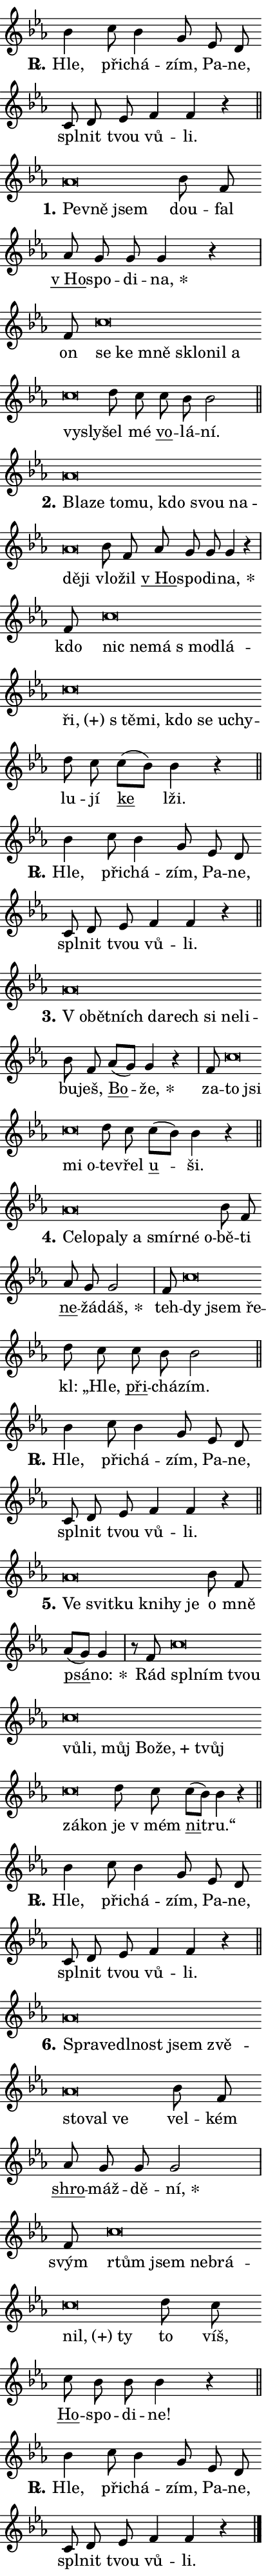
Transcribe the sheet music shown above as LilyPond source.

\version "2.24.0"
\header { tagline = "" }
\paper {
  indent = 0\cm
  top-margin = 0\cm
  right-margin = 0.13\cm % to fit lyric hyphens
  bottom-margin = 0\cm
  left-margin = 0\cm
  paper-width = 7\cm
  page-breaking = #ly:one-page-breaking
  system-system-spacing.basic-distance = #11
  score-system-spacing.basic-distance = #11
  ragged-last = ##f
}


%% Author: Thomas Morley
%% https://lists.gnu.org/archive/html/lilypond-user/2020-05/msg00002.html
#(define (line-position grob)
"Returns position of @var[grob} in current system:
   @code{'start}, if at first time-step
   @code{'end}, if at last time-step
   @code{'middle} otherwise
"
  (let* ((col (ly:item-get-column grob))
         (ln (ly:grob-object col 'left-neighbor))
         (rn (ly:grob-object col 'right-neighbor))
         (col-to-check-left (if (ly:grob? ln) ln col))
         (col-to-check-right (if (ly:grob? rn) rn col))
         (break-dir-left
           (and
             (ly:grob-property col-to-check-left 'non-musical #f)
             (ly:item-break-dir col-to-check-left)))
         (break-dir-right
           (and
             (ly:grob-property col-to-check-right 'non-musical #f)
             (ly:item-break-dir col-to-check-right))))
        (cond ((eqv? 1 break-dir-left) 'start)
              ((eqv? -1 break-dir-right) 'end)
              (else 'middle))))

#(define (tranparent-at-line-position vctor)
  (lambda (grob)
  "Relying on @code{line-position} select the relevant enry from @var{vctor}.
Used to determine transparency,"
    (case (line-position grob)
      ((end) (not (vector-ref vctor 0)))
      ((middle) (not (vector-ref vctor 1)))
      ((start) (not (vector-ref vctor 2))))))

noteHeadBreakVisibility =
#(define-music-function (break-visibility)(vector?)
"Makes @code{NoteHead}s transparent relying on @var{break-visibility}"
#{
  \override NoteHead.transparent =
    #(tranparent-at-line-position break-visibility)
#})

#(define delete-ledgers-for-transparent-note-heads
  (lambda (grob)
    "Reads whether a @code{NoteHead} is transparent.
If so this @code{NoteHead} is removed from @code{'note-heads} from
@var{grob}, which is supposed to be @code{LedgerLineSpanner}.
As a result ledgers are not printed for this @code{NoteHead}"
    (let* ((nhds-array (ly:grob-object grob 'note-heads))
           (nhds-list
             (if (ly:grob-array? nhds-array)
                 (ly:grob-array->list nhds-array)
                 '()))
           ;; Relies on the transparent-property being done before
           ;; Staff.LedgerLineSpanner.after-line-breaking is executed.
           ;; This is fragile ...
           (to-keep
             (remove
               (lambda (nhd)
                 (ly:grob-property nhd 'transparent #f))
               nhds-list)))
      ;; TODO find a better method to iterate over grob-arrays, similiar
      ;; to filter/remove etc for lists
      ;; For now rebuilt from scratch
      (set! (ly:grob-object grob 'note-heads)  '())
      (for-each
        (lambda (nhd)
          (ly:pointer-group-interface::add-grob grob 'note-heads nhd))
        to-keep))))

squashNotes = {
  \override NoteHead.X-extent = #'(-0.2 . 0.2)
  \override NoteHead.Y-extent = #'(-0.75 . 0)
  \override NoteHead.stencil =
    #(lambda (grob)
       (let ((pos (ly:grob-property grob 'staff-position)))
         (begin
           (if (< pos -7) (display "ERROR: Lower brevis then expected\n") (display "OK: Expected brevis position\n"))
           (if (<= pos -6) ly:text-interface::print ly:note-head::print))))
}
unSquashNotes = {
  \revert NoteHead.X-extent
  \revert NoteHead.Y-extent
  \revert NoteHead.stencil
}

hideNotes = \noteHeadBreakVisibility #begin-of-line-visible
unHideNotes = \noteHeadBreakVisibility #all-visible

% work-around for resetting accidentals
% https://lilypond.org/doc/v2.23/Documentation/notation/displaying-rhythms#unmetered-music
cadenzaMeasure = {
  \cadenzaOff
  \partial 1024 s1024
  \cadenzaOn
}

#(define-markup-command (accent layout props text) (markup?)
  "Underline accented syllable"
  (interpret-markup layout props
    #{\markup \override #'(offset . 4.3) \underline { #text }#}))

responsum = \markup \concat {
  "R" \hspace #-1.05 \path #0.1 #'((moveto 0 0.07) (lineto 0.9 0.8)) \hspace #0.05 "."
}

spaceSize = #0.6828661417322834 % exact space size for TeX Gyre Schola

\layout {
  \context {
    \Staff
    \remove "Time_signature_engraver"
    \override LedgerLineSpanner.after-line-breaking = #delete-ledgers-for-transparent-note-heads
  }
  \context {
    \Lyrics {
      \override LyricSpace.minimum-distance = \spaceSize
      \override LyricText.font-name = #"TeX Gyre Schola"
      \override LyricText.font-size = 1
      \override StanzaNumber.font-name = #"TeX Gyre Schola Bold"
      \override StanzaNumber.font-size = 1
    }
  }
  \context {
    \Score 
    \override NoteHead.text =
      #(lambda (grob) 
        (let ((pos (ly:grob-property grob 'staff-position)))
          #{\markup {
            \combine
              \halign #-0.55 \raise #(if (= pos -6) 0 0.5) \override #'(thickness . 2) \draw-line #'(3.2 . 0)
              \musicglyph "noteheads.sM1"
          }#}))
  }
}

% magnetic-lyrics.ily
%
%   written by
%     Jean Abou Samra <jean@abou-samra.fr>
%     Werner Lemberg <wl@gnu.org>
%
%   adapted by
%     Jiri Hon <jiri.hon@gmail.com>
%
% Version 2022-Apr-15

% https://www.mail-archive.com/lilypond-user@gnu.org/msg149350.html

#(define (Left_hyphen_pointer_engraver context)
   "Collect syllable-hyphen-syllable occurrences in lyrics and store
them in properties.  This engraver only looks to the left.  For
example, if the lyrics input is @code{foo -- bar}, it does the
following.

@itemize @bullet
@item
Set the @code{text} property of the @code{LyricHyphen} grob between
@q{foo} and @q{bar} to @code{foo}.

@item
Set the @code{left-hyphen} property of the @code{LyricText} grob with
text @q{foo} to the @code{LyricHyphen} grob between @q{foo} and
@q{bar}.
@end itemize

Use this auxiliary engraver in combination with the
@code{lyric-@/text::@/apply-@/magnetic-@/offset!} hook."
   (let ((hyphen #f)
         (text #f))
     (make-engraver
      (acknowledgers
       ((lyric-syllable-interface engraver grob source-engraver)
        (set! text grob)))
      (end-acknowledgers
       ((lyric-hyphen-interface engraver grob source-engraver)
        ;(when (not (grob::has-interface grob 'lyric-space-interface))
          (set! hyphen grob)));)
      ((stop-translation-timestep engraver)
       (when (and text hyphen)
         (ly:grob-set-object! text 'left-hyphen hyphen))
       (set! text #f)
       (set! hyphen #f)))))

#(define (lyric-text::apply-magnetic-offset! grob)
   "If the space between two syllables is less than the value in
property @code{LyricText@/.details@/.squash-threshold}, move the right
syllable to the left so that it gets concatenated with the left
syllable.

Use this function as a hook for
@code{LyricText@/.after-@/line-@/breaking} if the
@code{Left_@/hyphen_@/pointer_@/engraver} is active."
   (let ((hyphen (ly:grob-object grob 'left-hyphen #f)))
     (when hyphen
       (let ((left-text (ly:spanner-bound hyphen LEFT)))
         (when (grob::has-interface left-text 'lyric-syllable-interface)
           (let* ((common (ly:grob-common-refpoint grob left-text X))
                  (this-x-ext (ly:grob-extent grob common X))
                  (left-x-ext
                   (begin
                     ;; Trigger magnetism for left-text.
                     (ly:grob-property left-text 'after-line-breaking)
                     (ly:grob-extent left-text common X)))
                  ;; `delta` is the gap width between two syllables.
                  (delta (- (interval-start this-x-ext)
                            (interval-end left-x-ext)))
                  (details (ly:grob-property grob 'details))
                  (threshold (assoc-get 'squash-threshold details 0.2)))
             (when (< delta threshold)
               (let* (;; We have to manipulate the input text so that
                      ;; ligatures crossing syllable boundaries are not
                      ;; disabled.  For languages based on the Latin
                      ;; script this is essentially a beautification.
                      ;; However, for non-Western scripts it can be a
                      ;; necessity.
                      (lt (ly:grob-property left-text 'text))
                      (rt (ly:grob-property grob 'text))
                      (is-space (grob::has-interface hyphen 'lyric-space-interface))
                      (space (if is-space " " ""))
                      (extra-delta (if is-space spaceSize 0))
                      ;; Append new syllable.
                      (ltrt-space (if (and (string? lt) (string? rt))
                                (string-append lt space rt)
                                (make-concat-markup (list lt space rt))))
                      ;; Right-align `ltrt` to the right side.
                      (ltrt-space-markup (grob-interpret-markup
                               grob
                               (make-translate-markup
                                (cons (interval-length this-x-ext) 0)
                                (make-right-align-markup ltrt-space)))))
                 (begin
                   ;; Don't print `left-text`.
                   (ly:grob-set-property! left-text 'stencil #f)
                   ;; Set text and stencil (which holds all collected
                   ;; syllables so far) and shift it to the left.
                   (ly:grob-set-property! grob 'text ltrt-space)
                   (ly:grob-set-property! grob 'stencil ltrt-space-markup)
                   (ly:grob-translate-axis! grob (- (- delta extra-delta)) X))))))))))


#(define (lyric-hyphen::displace-bounds-first grob)
   ;; Make very sure this callback isn't triggered too early.
   (let ((left (ly:spanner-bound grob LEFT))
         (right (ly:spanner-bound grob RIGHT)))
     (ly:grob-property left 'after-line-breaking)
     (ly:grob-property right 'after-line-breaking)
     (ly:lyric-hyphen::print grob)))

squashThreshold = #0.4

\layout {
  \context {
    \Lyrics
    \consists #Left_hyphen_pointer_engraver
    \override LyricText.after-line-breaking =
      #lyric-text::apply-magnetic-offset!
    \override LyricHyphen.stencil = #lyric-hyphen::displace-bounds-first
    \override LyricText.details.squash-threshold = \squashThreshold
    \override LyricHyphen.minimum-distance = 0
    \override LyricHyphen.minimum-length = \squashThreshold
  }
}

squashText = \override LyricText.details.squash-threshold = 9999
unSquashText = \override LyricText.details.squash-threshold = \squashThreshold

leftText = \override LyricText.self-alignment-X = #LEFT
unLeftText = \revert LyricText.self-alignment-X

starOffset = #(lambda (grob) 
                (let ((x_offset (ly:self-alignment-interface::aligned-on-x-parent grob)))
                  (if (= x_offset 0) 0 (+ x_offset 1.2))))

star = #(define-music-function (syllable)(string?)
"Append star separator at the end of a syllable"
#{
  \once \override LyricText.X-offset = #starOffset
  \lyricmode { \markup {
    #syllable
    \override #'((font-name . "TeX Gyre Schola Bold")) \hspace #0.2 \lower #0.65 \larger "*"
  } }
#})

starAccent = #(define-music-function (syllable)(string?)
"Append star separator at the end of a syllable and make accent"
#{
  \once \override LyricText.X-offset = #starOffset
  \lyricmode { \markup {
    \accent #syllable
    \override #'((font-name . "TeX Gyre Schola Bold")) \hspace #0.2 \lower #0.65 \larger "*"
  } }
#})

breath = #(define-music-function (syllable)(string?)
"Append breathing indicator at the end of a syllable"
#{
  \lyricmode { \markup { #syllable "+" } }
#})

optionalBreath = #(define-music-function (syllable)(string?)
"Append optional breathing indicator at the end of a syllable"
#{
  \lyricmode { \markup { #syllable "(+)" } }
#})


\score {
    <<
        \new Voice = "melody" { \cadenzaOn \key es \major \relative { bes'4 c8 bes4 g8 \bar "" es d \bar "" c d es \bar "" f4 f r \cadenzaMeasure \bar "||" \break } }
        \new Lyrics \lyricsto "melody" { \lyricmode { \set stanza = \responsum
Hle, při -- chá -- zím, Pa -- ne, spl -- nit tvou vů -- li. } }
    >>
    \layout {}
}

\score {
    <<
        \new Voice = "melody" { \cadenzaOn \key es \major \relative { \squashNotes as'\breve*1/16 \hideNotes \breve*1/16 \breve*1/16 \bar "" \unHideNotes \unSquashNotes bes8 f \bar "" as g g g4 r \cadenzaMeasure \bar "|" f8 \squashNotes c'\breve*1/16 \hideNotes \breve*1/16 \bar "" \breve*1/16 \bar "" \breve*1/16 \bar "" \breve*1/16 \bar "" \breve*1/16 \bar "" \breve*1/16 \breve*1/16 \bar "" \unHideNotes \unSquashNotes d8 c \bar "" c bes bes2 \cadenzaMeasure \bar "||" \break } }
        \new Lyrics \lyricsto "melody" { \lyricmode { \set stanza = "1."
\leftText Pev -- \squashText ně jsem \unLeftText \unSquashText dou -- fal \markup \accent "v Ho" -- spo -- di -- \star na, on \leftText se \squashText ke mně sklo -- nil a vy -- sly -- \unLeftText \unSquashText šel mé \markup \accent vo -- lá -- ní. } }
    >>
    \layout {}
}

\score {
    <<
        \new Voice = "melody" { \cadenzaOn \key es \major \relative { \squashNotes as'\breve*1/16 \hideNotes \breve*1/16 \bar "" \breve*1/16 \bar "" \breve*1/16 \bar "" \breve*1/16 \bar "" \breve*1/16 \bar "" \breve*1/16 \bar "" \breve*1/16 \breve*1/16 \bar "" \unHideNotes \unSquashNotes bes8 f \bar "" as g g g4 r \cadenzaMeasure \bar "|" f8 \squashNotes c'\breve*1/16 \hideNotes \breve*1/16 \bar "" \breve*1/16 \bar "" \breve*1/16 \bar "" \breve*1/16 \bar "" \breve*1/16 \bar "" \breve*1/16 \bar "" \breve*1/16 \bar "" \breve*1/16 \bar "" \breve*1/16 \bar "" \breve*1/16 \breve*1/16 \bar "" \unHideNotes \unSquashNotes d8 c \bar "" c[( bes)] bes4 r \cadenzaMeasure \bar "||" \break } }
        \new Lyrics \lyricsto "melody" { \lyricmode { \set stanza = "2."
\leftText Bla -- \squashText ze to -- mu, kdo svou na -- dě -- ji \unLeftText \unSquashText vlo -- žil \markup \accent "v Ho" -- spo -- di -- \star na, kdo \leftText nic \squashText ne -- má "s mo" -- dlá -- \optionalBreath ři, "s tě" -- mi, kdo se u -- chy -- \unLeftText \unSquashText lu -- jí \markup \accent ke lži. } }
    >>
    \layout {}
}

\score {
    <<
        \new Voice = "melody" { \cadenzaOn \key es \major \relative { bes'4 c8 bes4 g8 \bar "" es d \bar "" c d es \bar "" f4 f r \cadenzaMeasure \bar "||" \break } }
        \new Lyrics \lyricsto "melody" { \lyricmode { \set stanza = \responsum
Hle, při -- chá -- zím, Pa -- ne, spl -- nit tvou vů -- li. } }
    >>
    \layout {}
}

\score {
    <<
        \new Voice = "melody" { \cadenzaOn \key es \major \relative { \squashNotes as'\breve*1/16 \hideNotes \breve*1/16 \bar "" \breve*1/16 \bar "" \breve*1/16 \bar "" \breve*1/16 \bar "" \breve*1/16 \bar "" \breve*1/16 \breve*1/16 \bar "" \unHideNotes \unSquashNotes bes8 f \bar "" as[( g)] g4 r \cadenzaMeasure \bar "|" f8 \squashNotes c'\breve*1/16 \hideNotes \breve*1/16 \bar "" \breve*1/16 \breve*1/16 \bar "" \unHideNotes \unSquashNotes d8 c \bar "" c[( bes)] bes4 r \cadenzaMeasure \bar "||" \break } }
        \new Lyrics \lyricsto "melody" { \lyricmode { \set stanza = "3."
\leftText "V o" -- \squashText bět -- ních da -- rech si ne -- li -- \unLeftText \unSquashText bu -- ješ, \markup \accent Bo -- \star že, za -- \leftText to \squashText jsi mi o -- \unLeftText \unSquashText te -- vřel \markup \accent u -- ši. } }
    >>
    \layout {}
}

\score {
    <<
        \new Voice = "melody" { \cadenzaOn \key es \major \relative { \squashNotes as'\breve*1/16 \hideNotes \breve*1/16 \bar "" \breve*1/16 \bar "" \breve*1/16 \bar "" \breve*1/16 \bar "" \breve*1/16 \bar "" \breve*1/16 \breve*1/16 \bar "" \unHideNotes \unSquashNotes bes8 f \bar "" as g g2 \cadenzaMeasure \bar "|" f8 \squashNotes c'\breve*1/16 \hideNotes \breve*1/16 \breve*1/16 \bar "" \unHideNotes \unSquashNotes d8 c \bar "" c bes bes2 \cadenzaMeasure \bar "||" \break } }
        \new Lyrics \lyricsto "melody" { \lyricmode { \set stanza = "4."
\leftText Ce -- \squashText lo -- pa -- ly a smír -- né o -- \unLeftText \unSquashText bě -- ti \markup \accent ne -- žá -- \star dáš, teh -- \leftText dy \squashText jsem ře -- \unLeftText \unSquashText kl: „Hle, \markup \accent při -- chá -- zím. } }
    >>
    \layout {}
}

\score {
    <<
        \new Voice = "melody" { \cadenzaOn \key es \major \relative { bes'4 c8 bes4 g8 \bar "" es d \bar "" c d es \bar "" f4 f r \cadenzaMeasure \bar "||" \break } }
        \new Lyrics \lyricsto "melody" { \lyricmode { \set stanza = \responsum
Hle, při -- chá -- zím, Pa -- ne, spl -- nit tvou vů -- li. } }
    >>
    \layout {}
}

\score {
    <<
        \new Voice = "melody" { \cadenzaOn \key es \major \relative { \squashNotes as'\breve*1/16 \hideNotes \breve*1/16 \bar "" \breve*1/16 \bar "" \breve*1/16 \bar "" \breve*1/16 \breve*1/16 \bar "" \unHideNotes \unSquashNotes bes8 f \bar "" as[( g)] g4 \cadenzaMeasure \bar "|" r8 f8 \squashNotes c'\breve*1/16 \hideNotes \breve*1/16 \bar "" \breve*1/16 \bar "" \breve*1/16 \bar "" \breve*1/16 \bar "" \breve*1/16 \bar "" \breve*1/16 \bar "" \breve*1/16 \bar "" \breve*1/16 \bar "" \breve*1/16 \breve*1/16 \bar "" \unHideNotes \unSquashNotes d8 c \bar "" c[( bes)] bes4 r \cadenzaMeasure \bar "||" \break } }
        \new Lyrics \lyricsto "melody" { \lyricmode { \set stanza = "5."
\leftText Ve \squashText svit -- ku kni -- hy je \unLeftText \unSquashText o mně \markup \accent psá -- \star no: Rád \leftText spl -- \squashText ním tvou vů -- li, můj Bo -- \breath "že," tvůj zá -- kon \unLeftText \unSquashText je "v mém" \markup \accent ni -- tru.“ } }
    >>
    \layout {}
}

\score {
    <<
        \new Voice = "melody" { \cadenzaOn \key es \major \relative { bes'4 c8 bes4 g8 \bar "" es d \bar "" c d es \bar "" f4 f r \cadenzaMeasure \bar "||" \break } }
        \new Lyrics \lyricsto "melody" { \lyricmode { \set stanza = \responsum
Hle, při -- chá -- zím, Pa -- ne, spl -- nit tvou vů -- li. } }
    >>
    \layout {}
}

\score {
    <<
        \new Voice = "melody" { \cadenzaOn \key es \major \relative { \squashNotes as'\breve*1/16 \hideNotes \breve*1/16 \bar "" \breve*1/16 \bar "" \breve*1/16 \bar "" \breve*1/16 \bar "" \breve*1/16 \bar "" \breve*1/16 \bar "" \breve*1/16 \breve*1/16 \bar "" \unHideNotes \unSquashNotes bes8 f \bar "" as g g g2 \cadenzaMeasure \bar "|" f8 \squashNotes c'\breve*1/16 \hideNotes \breve*1/16 \bar "" \breve*1/16 \bar "" \breve*1/16 \bar "" \breve*1/16 \breve*1/16 \bar "" \unHideNotes \unSquashNotes d8 c \bar "" c bes bes bes4 r \cadenzaMeasure \bar "||" \break } }
        \new Lyrics \lyricsto "melody" { \lyricmode { \set stanza = "6."
\leftText Spra -- \squashText ve -- dl -- nost jsem zvě -- sto -- val ve \unLeftText \unSquashText vel -- kém \markup \accent shro -- máž -- dě -- \star ní, svým \leftText rtům \squashText jsem ne -- brá -- \optionalBreath nil, ty \unLeftText \unSquashText to víš, \markup \accent Ho -- spo -- di -- ne! } }
    >>
    \layout {}
}

\score {
    <<
        \new Voice = "melody" { \cadenzaOn \key es \major \relative { bes'4 c8 bes4 g8 \bar "" es d \bar "" c d es \bar "" f4 f r \cadenzaMeasure \bar "||" \break } \bar "|." }
        \new Lyrics \lyricsto "melody" { \lyricmode { \set stanza = \responsum
Hle, při -- chá -- zím, Pa -- ne, spl -- nit tvou vů -- li. } }
    >>
    \layout {}
}
